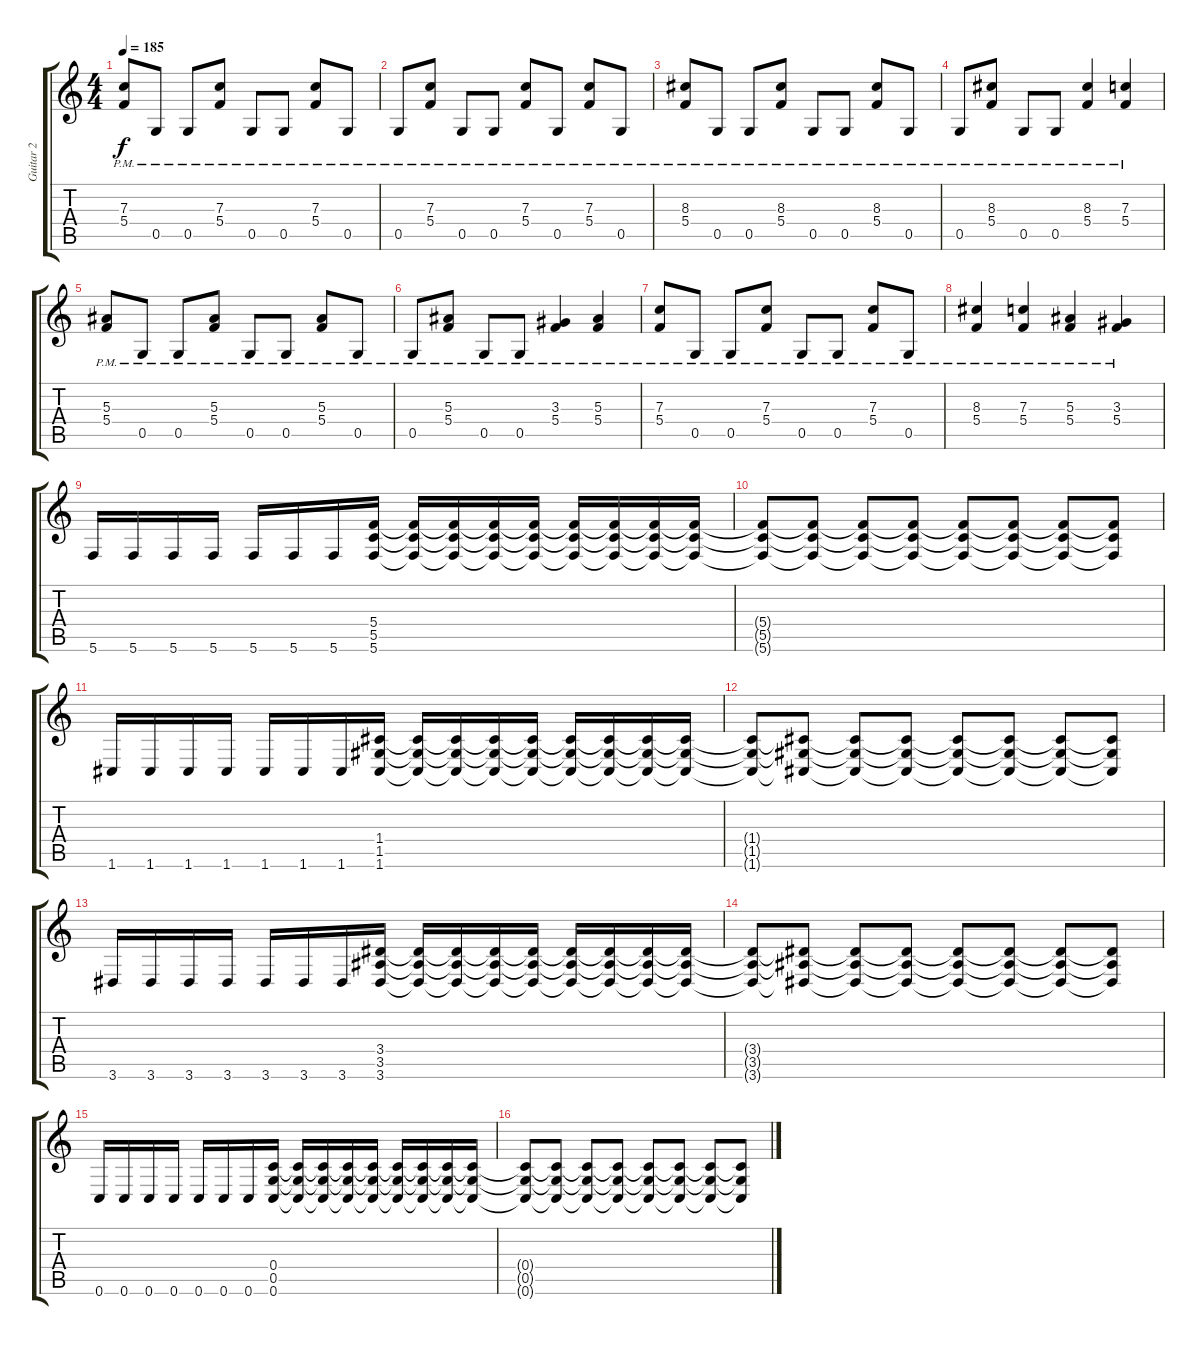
\track ("Guitar 2" "Guitar 2") {instrument distortionguitar}
\staff {score tabs}
\tuning (D4 A3 F3 C3 G2 C2) {hide}
\ts (4 4)
\tempo 185
\clef g2
\ks c
(7.3{pm} 5.4{pm}).8{dy f} 0.5{pm}.8 0.5{pm}.8 (7.3{pm} 5.4{pm}).8 0.5{pm}.8 0.5{pm}.8 (7.3{pm} 5.4{pm}).8 0.5{pm}.8 |
0.5{pm}.8 (7.3{pm} 5.4{pm}).8 0.5{pm}.8 0.5{pm}.8 (7.3{pm} 5.4{pm}).8 0.5{pm}.8 (7.3{pm} 5.4{pm}).8 0.5{pm}.8 |
(8.3{pm} 5.4{pm}).8 0.5{pm}.8 0.5{pm}.8 (8.3{pm} 5.4{pm}).8 0.5{pm}.8 0.5{pm}.8 (8.3{pm} 5.4{pm}).8 0.5{pm}.8 |
0.5{pm}.8 (8.3{pm} 5.4{pm}).8 0.5{pm}.8 0.5{pm}.8 (8.3{pm} 5.4{pm}).4 (7.3{pm} 5.4{pm}).4 |
(5.3{pm} 5.4{pm}).8 0.5{pm}.8 0.5{pm}.8 (5.3{pm} 5.4{pm}).8 0.5{pm}.8 0.5{pm}.8 (5.3{pm} 5.4{pm}).8 0.5{pm}.8 |
0.5{pm}.8 (5.3{pm} 5.4{pm}).8 0.5{pm}.8 0.5{pm}.8 (3.3{pm} 5.4{pm}).4 (5.3{pm} 5.4{pm}).4 |
(7.3{pm} 5.4{pm}).8 0.5{pm}.8 0.5{pm}.8 (7.3{pm} 5.4{pm}).8 0.5{pm}.8 0.5{pm}.8 (7.3{pm} 5.4{pm}).8 0.5{pm}.8 |
(8.3{pm} 5.4{pm}).4 (7.3{pm} 5.4{pm}).4 (5.3{pm} 5.4{pm}).4 (3.3{pm} 5.4{pm}).4 |
5.6.16 5.6.16 5.6.16 5.6.16 5.6.16 5.6.16 5.6.16 (5.4 5.5 5.6).16 (5.4{t} 5.5{t} 5.6{t}).16 (5.4{t} 5.5{t} 5.6{t}).16 (5.4{t} 5.5{t} 5.6{t}).16 (5.4{t} 5.5{t} 5.6{t}).16 (5.4{t} 5.5{t} 5.6{t}).16 (5.4{t} 5.5{t} 5.6{t}).16 (5.4{t} 5.5{t} 5.6{t}).16 (5.4{t} 5.5{t} 5.6{t}).16 |
(5.4{t} 5.5{t} 5.6{t}).8 (5.4{t} 5.5{t} 5.6{t}).8 (5.4{t} 5.5{t} 5.6{t}).8 (5.4{t} 5.5{t} 5.6{t}).8 (5.4{t} 5.5{t} 5.6{t}).8 (5.4{t} 5.5{t} 5.6{t}).8 (5.4{t} 5.5{t} 5.6{t}).8 (5.4{t} 5.5{t} 5.6{t}).8 |
1.6.16 1.6.16 1.6.16 1.6.16 1.6.16 1.6.16 1.6.16 (1.4 1.5 1.6).16 (1.4{t} 1.5{t} 1.6{t}).16 (1.4{t} 1.5{t} 1.6{t}).16 (1.4{t} 1.5{t} 1.6{t}).16 (1.4{t} 1.5{t} 1.6{t}).16 (1.4{t} 1.5{t} 1.6{t}).16 (1.4{t} 1.5{t} 1.6{t}).16 (1.4{t} 1.5{t} 1.6{t}).16 (1.4{t} 1.5{t} 1.6{t}).16 |
(1.4{t} 1.5{t} 1.6{t}).8 (1.4{t} 1.5{t} 1.6{t}).8 (1.4{t} 1.5{t} 1.6{t}).8 (1.4{t} 1.5{t} 1.6{t}).8 (1.4{t} 1.5{t} 1.6{t}).8 (1.4{t} 1.5{t} 1.6{t}).8 (1.4{t} 1.5{t} 1.6{t}).8 (1.4{t} 1.5{t} 1.6{t}).8 |
3.6.16 3.6.16 3.6.16 3.6.16 3.6.16 3.6.16 3.6.16 (3.4 3.5 3.6).16 (3.4{t} 3.5{t} 3.6{t}).16 (3.4{t} 3.5{t} 3.6{t}).16 (3.4{t} 3.5{t} 3.6{t}).16 (3.4{t} 3.5{t} 3.6{t}).16 (3.4{t} 3.5{t} 3.6{t}).16 (3.4{t} 3.5{t} 3.6{t}).16 (3.4{t} 3.5{t} 3.6{t}).16 (3.4{t} 3.5{t} 3.6{t}).16 |
(3.4{t} 3.5{t} 3.6{t}).8 (3.4{t} 3.5{t} 3.6{t}).8 (3.4{t} 3.5{t} 3.6{t}).8 (3.4{t} 3.5{t} 3.6{t}).8 (3.4{t} 3.5{t} 3.6{t}).8 (3.4{t} 3.5{t} 3.6{t}).8 (3.4{t} 3.5{t} 3.6{t}).8 (3.4{t} 3.5{t} 3.6{t}).8 |
0.6.16 0.6.16 0.6.16 0.6.16 0.6.16 0.6.16 0.6.16 (0.4 0.5 0.6).16 (0.4{t} 0.5{t} 0.6{t}).16 (0.4{t} 0.5{t} 0.6{t}).16 (0.4{t} 0.5{t} 0.6{t}).16 (0.4{t} 0.5{t} 0.6{t}).16 (0.4{t} 0.5{t} 0.6{t}).16 (0.4{t} 0.5{t} 0.6{t}).16 (0.4{t} 0.5{t} 0.6{t}).16 (0.4{t} 0.5{t} 0.6{t}).16 |
(0.4{t} 0.5{t} 0.6{t}).8 (0.4{t} 0.5{t} 0.6{t}).8 (0.4{t} 0.5{t} 0.6{t}).8 (0.4{t} 0.5{t} 0.6{t}).8 (0.4{t} 0.5{t} 0.6{t}).8 (0.4{t} 0.5{t} 0.6{t}).8 (0.4{t} 0.5{t} 0.6{t}).8 (0.4{t} 0.5{t} 0.6{t}).8
